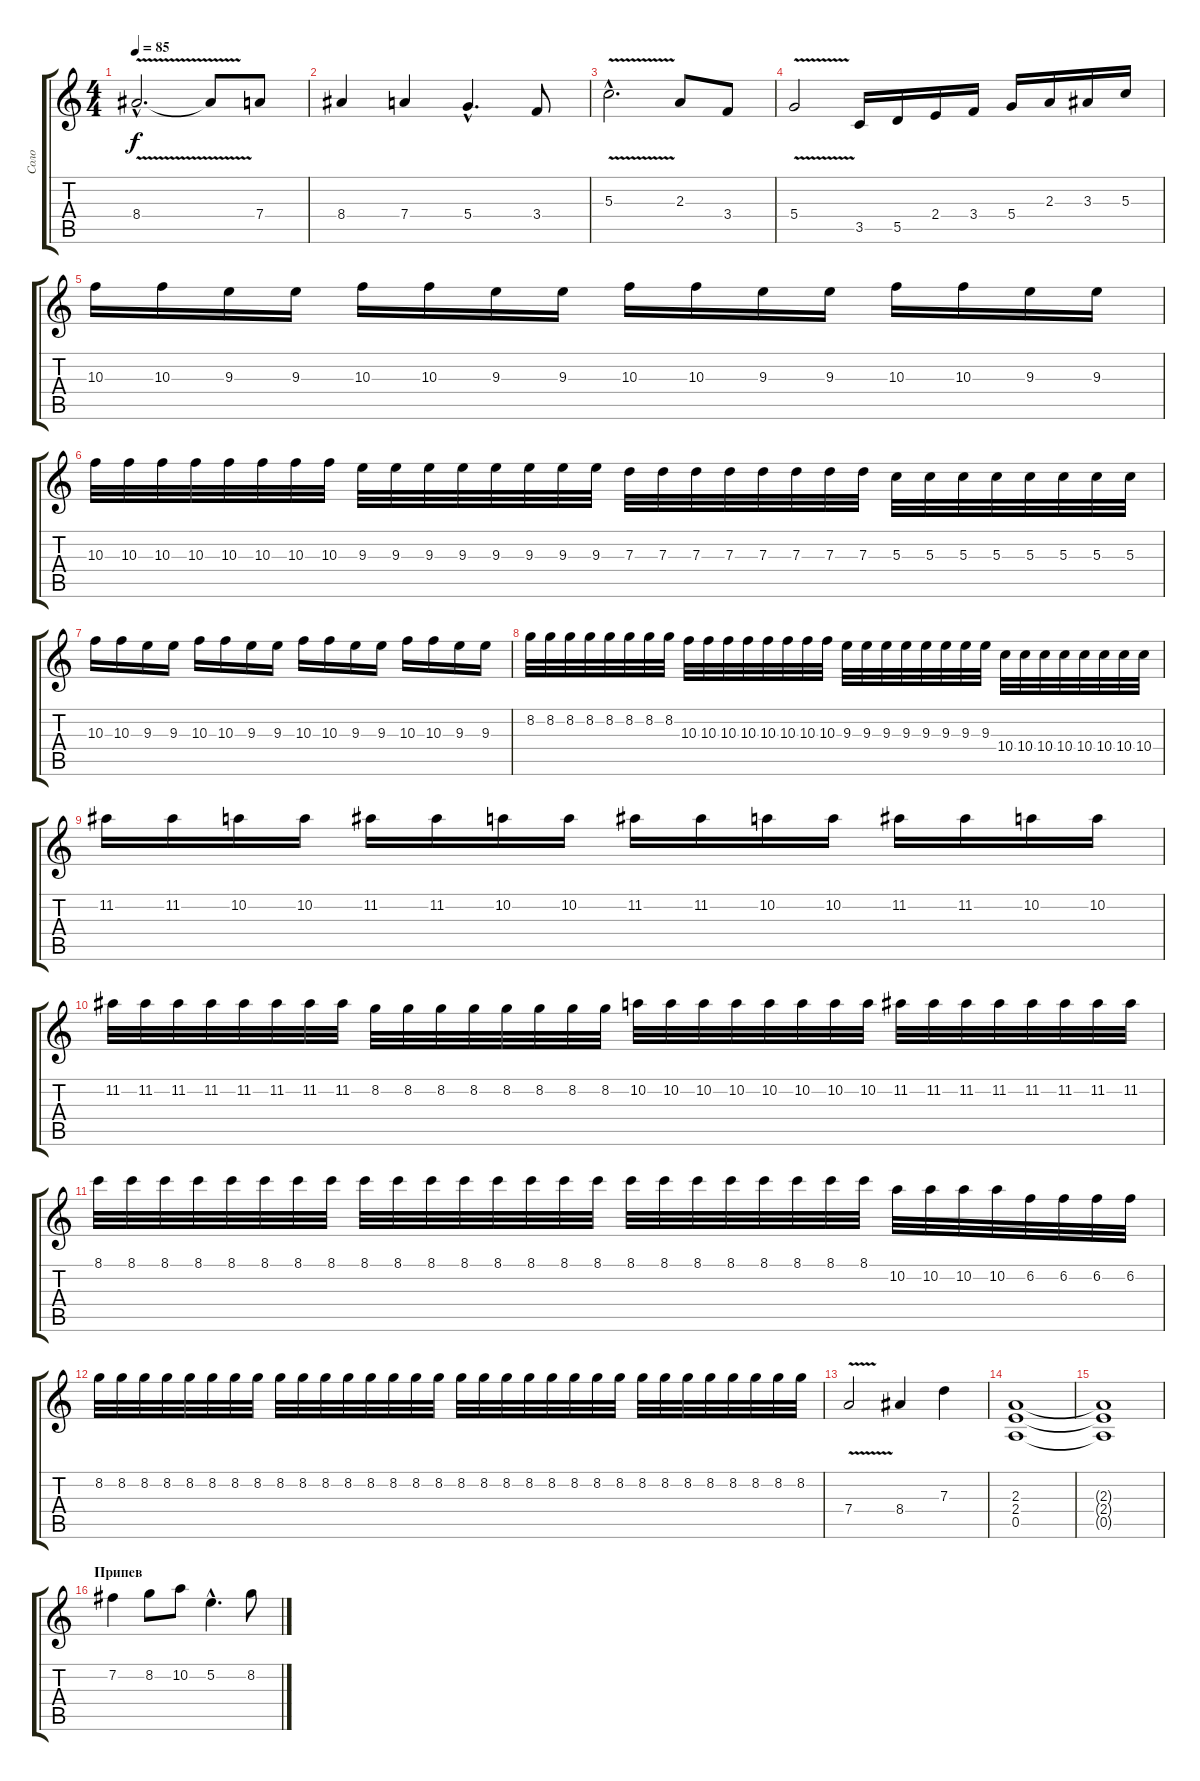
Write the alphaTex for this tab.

\track ("Соло" "Соло") {instrument distortionguitar}
\staff {score tabs}
\tuning (E4 B3 G3 D3 A2 E2) {hide}
\ts (4 4)
\tempo 85
\clef g2
\ks c
8.4{v hac}.2{d dy f} 8.4{t}.8 7.4.8 |
8.4.4 7.4.4 5.4{hac}.4{d} 3.4.8 |
5.3{v hac}.2{d} 2.3.8 3.4.8 |
5.4{v}.2 3.5.16 5.5.16 2.4.16 3.4.16 5.4.16 2.3.16 3.3.16 5.3.16 |
10.3.16 10.3.16 9.3.16 9.3.16 10.3.16 10.3.16 9.3.16 9.3.16 10.3.16 10.3.16 9.3.16 9.3.16 10.3.16 10.3.16 9.3.16 9.3.16 |
10.3.32 10.3.32 10.3.32 10.3.32 10.3.32 10.3.32 10.3.32 10.3.32 9.3.32 9.3.32 9.3.32 9.3.32 9.3.32 9.3.32 9.3.32 9.3.32 7.3.32 7.3.32 7.3.32 7.3.32 7.3.32 7.3.32 7.3.32 7.3.32 5.3.32 5.3.32 5.3.32 5.3.32 5.3.32 5.3.32 5.3.32 5.3.32 |
10.3.16 10.3.16 9.3.16 9.3.16 10.3.16 10.3.16 9.3.16 9.3.16 10.3.16 10.3.16 9.3.16 9.3.16 10.3.16 10.3.16 9.3.16 9.3.16 |
8.2.32 8.2.32 8.2.32 8.2.32 8.2.32 8.2.32 8.2.32 8.2.32 10.3.32 10.3.32 10.3.32 10.3.32 10.3.32 10.3.32 10.3.32 10.3.32 9.3.32 9.3.32 9.3.32 9.3.32 9.3.32 9.3.32 9.3.32 9.3.32 10.4.32 10.4.32 10.4.32 10.4.32 10.4.32 10.4.32 10.4.32 10.4.32 |
11.2.16 11.2.16 10.2.16 10.2.16 11.2.16 11.2.16 10.2.16 10.2.16 11.2.16 11.2.16 10.2.16 10.2.16 11.2.16 11.2.16 10.2.16 10.2.16 |
11.2.32 11.2.32 11.2.32 11.2.32 11.2.32 11.2.32 11.2.32 11.2.32 8.2.32 8.2.32 8.2.32 8.2.32 8.2.32 8.2.32 8.2.32 8.2.32 10.2.32 10.2.32 10.2.32 10.2.32 10.2.32 10.2.32 10.2.32 10.2.32 11.2.32 11.2.32 11.2.32 11.2.32 11.2.32 11.2.32 11.2.32 11.2.32 |
8.1.32 8.1.32 8.1.32 8.1.32 8.1.32 8.1.32 8.1.32 8.1.32 8.1.32 8.1.32 8.1.32 8.1.32 8.1.32 8.1.32 8.1.32 8.1.32 8.1.32 8.1.32 8.1.32 8.1.32 8.1.32 8.1.32 8.1.32 8.1.32 10.2.32 10.2.32 10.2.32 10.2.32 6.2.32 6.2.32 6.2.32 6.2.32 |
8.2.32 8.2.32 8.2.32 8.2.32 8.2.32 8.2.32 8.2.32 8.2.32 8.2.32 8.2.32 8.2.32 8.2.32 8.2.32 8.2.32 8.2.32 8.2.32 8.2.32 8.2.32 8.2.32 8.2.32 8.2.32 8.2.32 8.2.32 8.2.32 8.2.32 8.2.32 8.2.32 8.2.32 8.2.32 8.2.32 8.2.32 8.2.32 |
7.4{v}.2 8.4.4 7.3.4 |
(2.3 2.4 0.5).1 |
(2.3{t} 2.4{t} 0.5{t}).1 |
\section ("" "Припев")
7.2.4 8.2.8 10.2.8 5.2{hac}.4{d} 8.2.8
